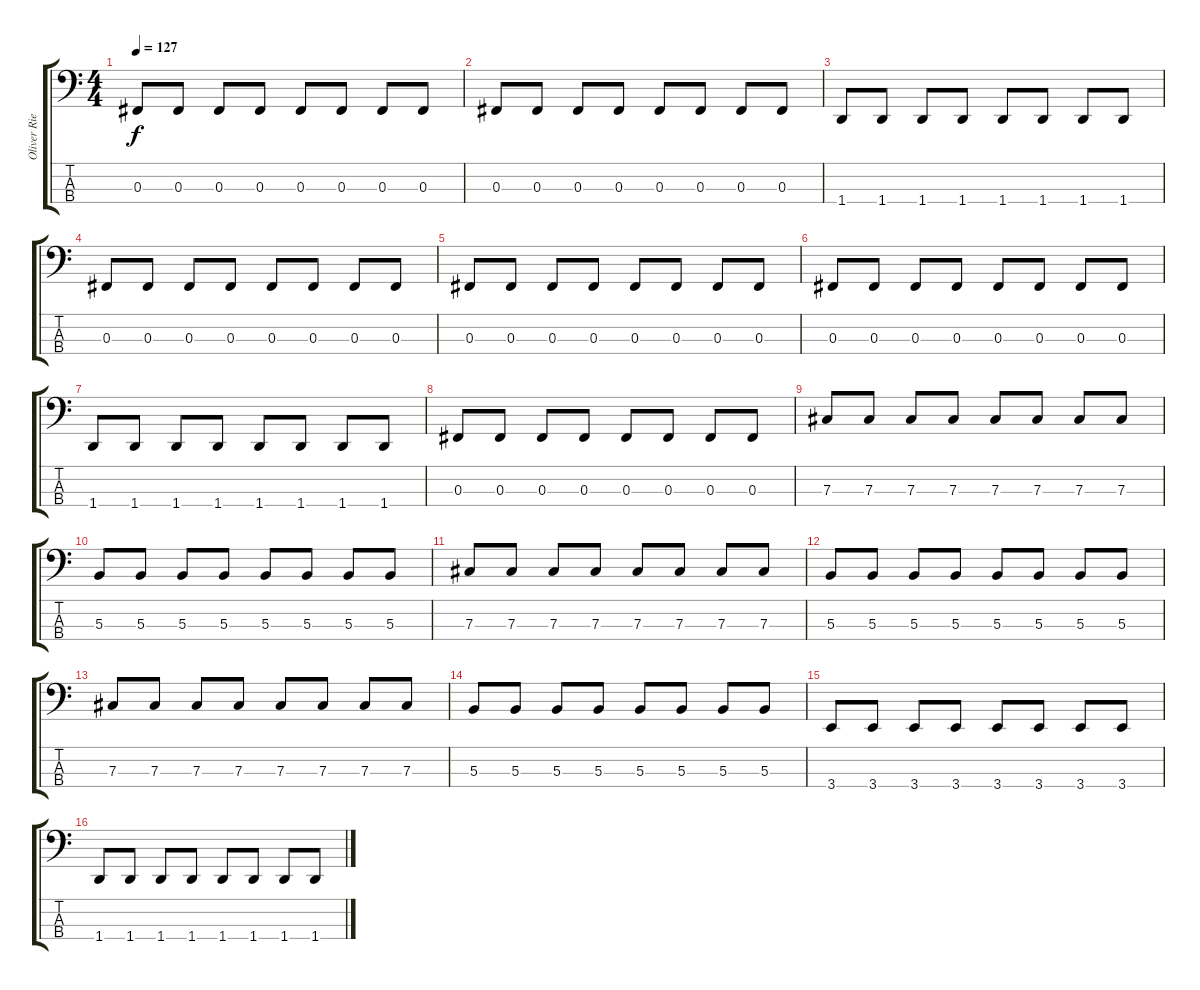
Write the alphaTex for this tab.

\track ("Oliver Riedel - Bass" "Oliver Rie") {instrument electricbassfinger}
\staff {score tabs}
\tuning (E2 B1 Gb1 Db1) {hide}
\ts (4 4)
\tempo 127
\clef f4
\ks c
0.3.8{dy f} 0.3.8 0.3.8 0.3.8 0.3.8 0.3.8 0.3.8 0.3.8 |
0.3.8 0.3.8 0.3.8 0.3.8 0.3.8 0.3.8 0.3.8 0.3.8 |
1.4.8 1.4.8 1.4.8 1.4.8 1.4.8 1.4.8 1.4.8 1.4.8 |
0.3.8 0.3.8 0.3.8 0.3.8 0.3.8 0.3.8 0.3.8 0.3.8 |
0.3.8 0.3.8 0.3.8 0.3.8 0.3.8 0.3.8 0.3.8 0.3.8 |
0.3.8 0.3.8 0.3.8 0.3.8 0.3.8 0.3.8 0.3.8 0.3.8 |
1.4.8 1.4.8 1.4.8 1.4.8 1.4.8 1.4.8 1.4.8 1.4.8 |
0.3.8 0.3.8 0.3.8 0.3.8 0.3.8 0.3.8 0.3.8 0.3.8 |
7.3.8 7.3.8 7.3.8 7.3.8 7.3.8 7.3.8 7.3.8 7.3.8 |
5.3.8 5.3.8 5.3.8 5.3.8 5.3.8 5.3.8 5.3.8 5.3.8 |
7.3.8 7.3.8 7.3.8 7.3.8 7.3.8 7.3.8 7.3.8 7.3.8 |
5.3.8 5.3.8 5.3.8 5.3.8 5.3.8 5.3.8 5.3.8 5.3.8 |
7.3.8 7.3.8 7.3.8 7.3.8 7.3.8 7.3.8 7.3.8 7.3.8 |
5.3.8 5.3.8 5.3.8 5.3.8 5.3.8 5.3.8 5.3.8 5.3.8 |
3.4.8 3.4.8 3.4.8 3.4.8 3.4.8 3.4.8 3.4.8 3.4.8 |
1.4.8 1.4.8 1.4.8 1.4.8 1.4.8 1.4.8 1.4.8 1.4.8
